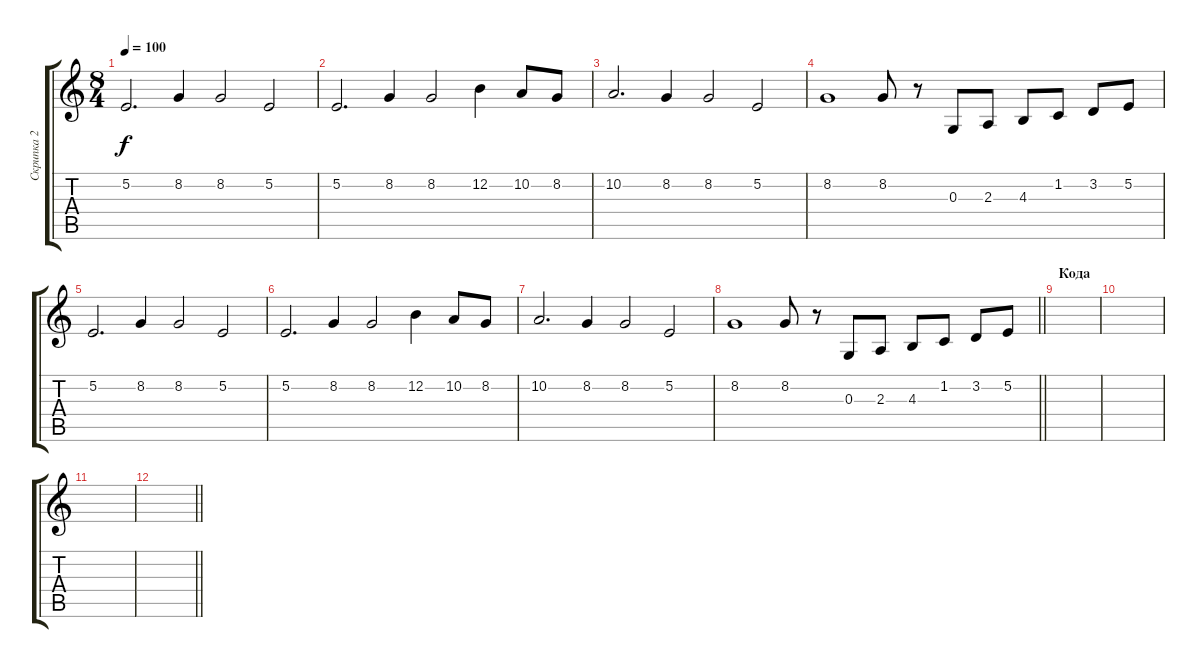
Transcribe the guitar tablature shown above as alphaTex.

\track ("Скрипка 2" "Скрипка 2") {instrument stringensemble1}
\staff {score tabs}
\tuning (E4 B3 G3 D3 A2 E2) {hide}
\ts (8 4)
\tempo 100
\clef g2
\ks c
5.2.2{d dy f} 8.2.4 8.2.2 5.2.2 |
5.2.2{d} 8.2.4 8.2.2 12.2.4 10.2.8 8.2.8 |
10.2.2{d} 8.2.4 8.2.2 5.2.2 |
8.2.1 8.2.8 r.8 0.3.8 2.3.8 4.3.8 1.2.8 3.2.8 5.2.8 |
5.2.2{d} 8.2.4 8.2.2 5.2.2 |
5.2.2{d} 8.2.4 8.2.2 12.2.4 10.2.8 8.2.8 |
10.2.2{d} 8.2.4 8.2.2 5.2.2 |
\barLineRight lightlight
8.2.1 8.2.8 r.8 0.3.8 2.3.8 4.3.8 1.2.8 3.2.8 5.2.8 |
\section ("" "Кода")
|
|
|
\barLineRight lightlight
